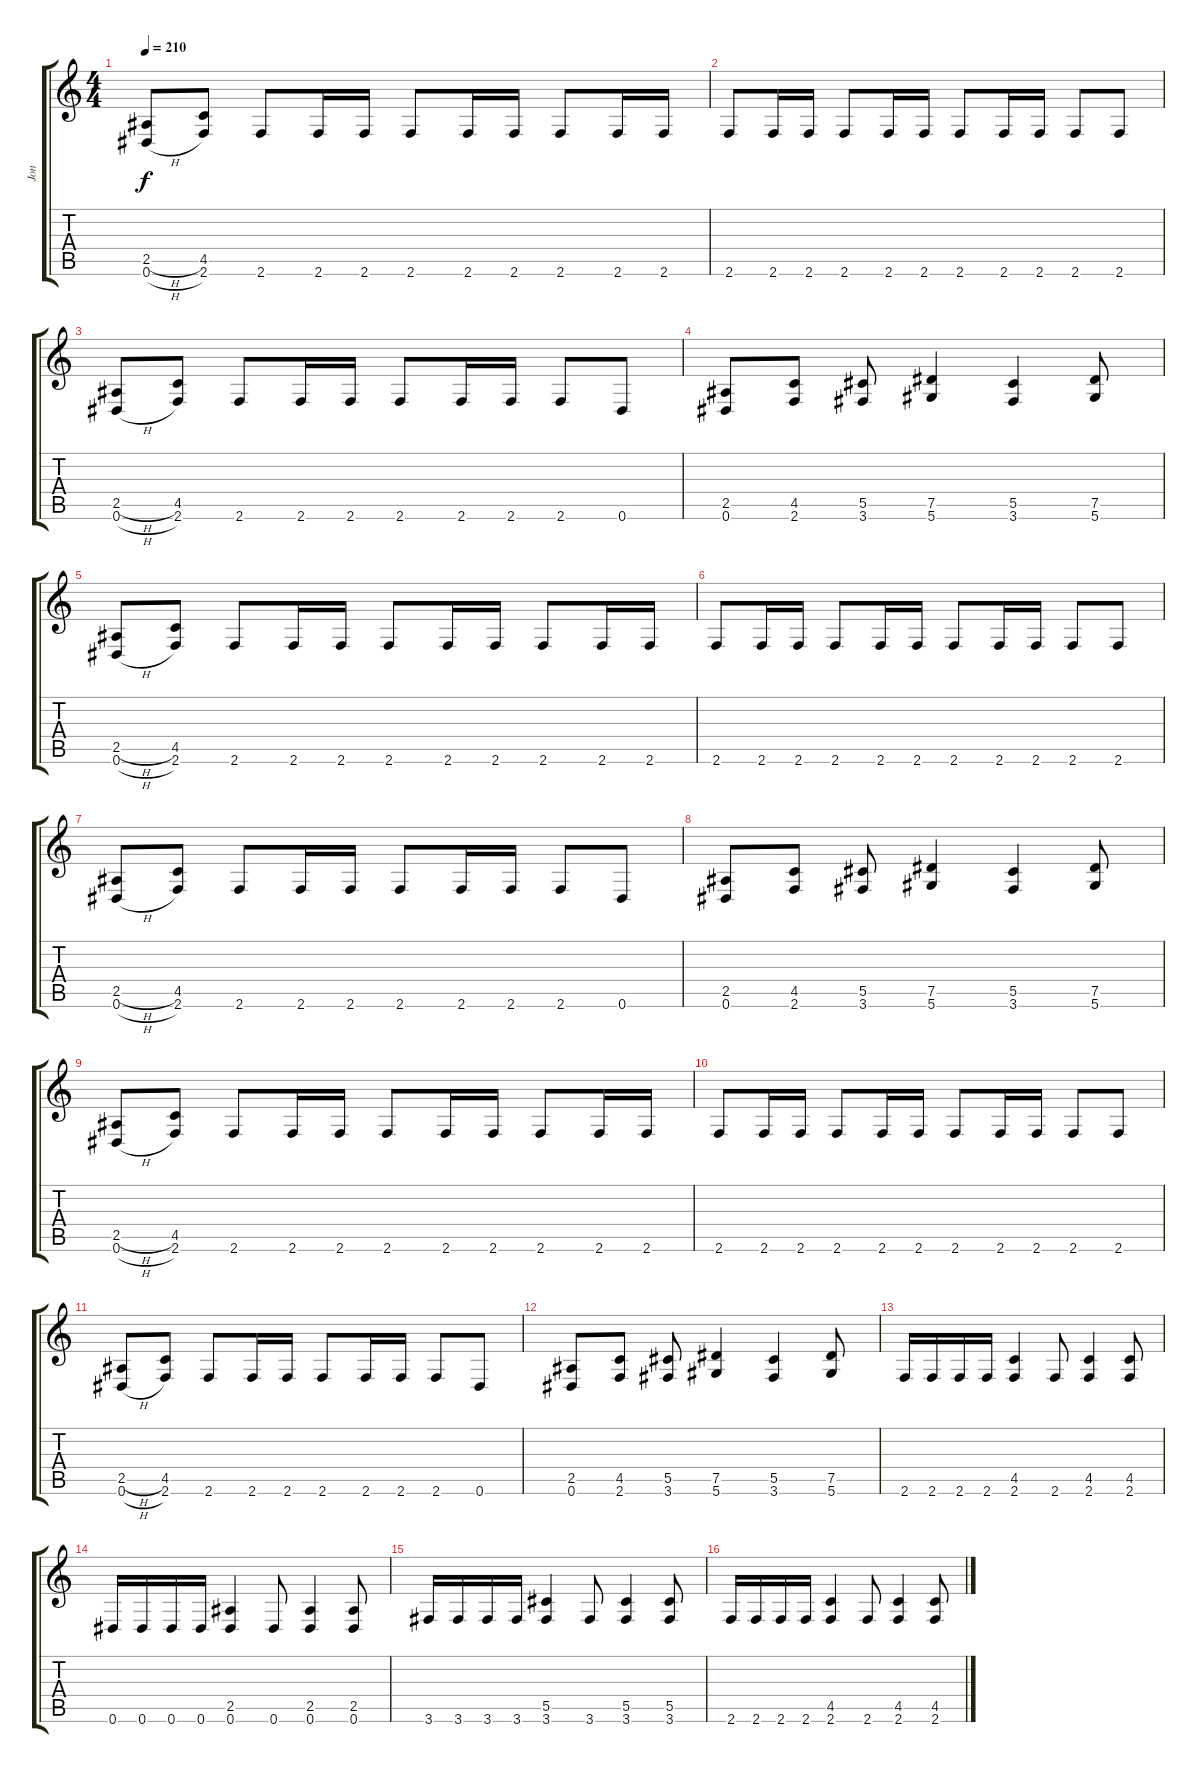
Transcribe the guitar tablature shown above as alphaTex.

\track ("Jon" "Jon") {instrument distortionguitar}
\staff {score tabs}
\tuning (Eb4 Bb3 Gb3 Db3 Ab2 Eb2) {hide}
\ts (4 4)
\tempo 210
\clef g2
\ks c
(2.5{h} 0.6{h}).8{dy f} (4.5 2.6).8 2.6.8 2.6.16 2.6.16 2.6.8 2.6.16 2.6.16 2.6.8 2.6.16 2.6.16 |
2.6.8 2.6.16 2.6.16 2.6.8 2.6.16 2.6.16 2.6.8 2.6.16 2.6.16 2.6.8 2.6.8 |
(2.5{h} 0.6{h}).8 (4.5 2.6).8 2.6.8 2.6.16 2.6.16 2.6.8 2.6.16 2.6.16 2.6.8 0.6.8 |
(2.5 0.6).8 (4.5 2.6).8 (5.5 3.6).8 (7.5 5.6).4 (5.5 3.6).4 (7.5 5.6).8 |
(2.5{h} 0.6{h}).8 (4.5 2.6).8 2.6.8 2.6.16 2.6.16 2.6.8 2.6.16 2.6.16 2.6.8 2.6.16 2.6.16 |
2.6.8 2.6.16 2.6.16 2.6.8 2.6.16 2.6.16 2.6.8 2.6.16 2.6.16 2.6.8 2.6.8 |
(2.5{h} 0.6{h}).8 (4.5 2.6).8 2.6.8 2.6.16 2.6.16 2.6.8 2.6.16 2.6.16 2.6.8 0.6.8 |
(2.5 0.6).8 (4.5 2.6).8 (5.5 3.6).8 (7.5 5.6).4 (5.5 3.6).4 (7.5 5.6).8 |
(2.5{h} 0.6{h}).8 (4.5 2.6).8 2.6.8 2.6.16 2.6.16 2.6.8 2.6.16 2.6.16 2.6.8 2.6.16 2.6.16 |
2.6.8 2.6.16 2.6.16 2.6.8 2.6.16 2.6.16 2.6.8 2.6.16 2.6.16 2.6.8 2.6.8 |
(2.5{h} 0.6{h}).8 (4.5 2.6).8 2.6.8 2.6.16 2.6.16 2.6.8 2.6.16 2.6.16 2.6.8 0.6.8 |
(2.5 0.6).8 (4.5 2.6).8 (5.5 3.6).8 (7.5 5.6).4 (5.5 3.6).4 (7.5 5.6).8 |
2.6.16 2.6.16 2.6.16 2.6.16 (4.5 2.6).4 2.6.8 (4.5 2.6).4 (4.5 2.6).8 |
0.6.16 0.6.16 0.6.16 0.6.16 (2.5 0.6).4 0.6.8 (2.5 0.6).4 (2.5 0.6).8 |
3.6.16 3.6.16 3.6.16 3.6.16 (5.5 3.6).4 3.6.8 (5.5 3.6).4 (5.5 3.6).8 |
2.6.16 2.6.16 2.6.16 2.6.16 (4.5 2.6).4 2.6.8 (4.5 2.6).4 (4.5 2.6).8
